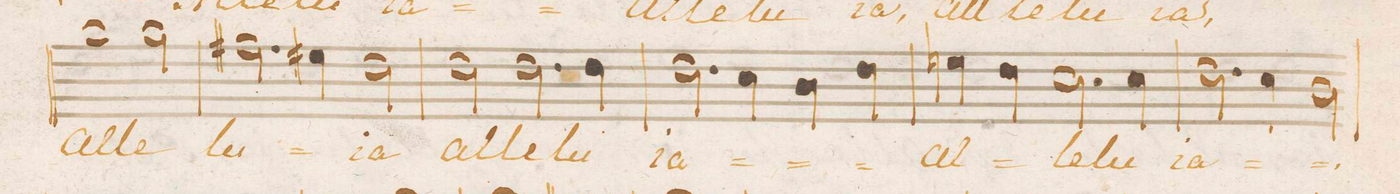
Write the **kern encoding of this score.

**kern	**text
*I"Alto.	*
*clefC3	*
*k[]	*
*M3/2	*
1a	al-
2a\	-le-
=8	=8
2.g#X\	-lu-
4f#X\	.
2e\	-ia
=9	=9
2e\	al-
2.e\	-le-
4e\	-lu-
=10	=10
2.e\	-ia
4d\	.
4c\	.
4e\	.
=11	=11
4fn\	al-
4e\	.
2.d\	-le-
4d\	-lu-
=12	=12
2.e\	-ia
4d\	.
2c\	.
=13	=13
*-	*-
